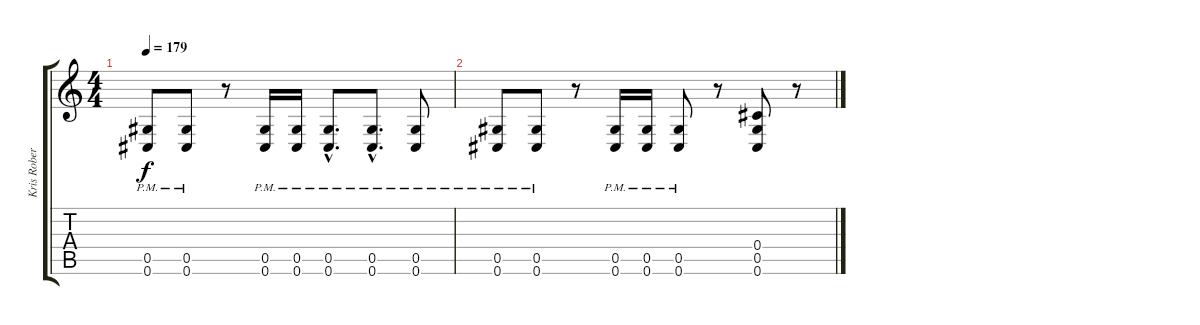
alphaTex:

\track ("Kris Roberts" "Kris Rober") {instrument overdrivenguitar}
\staff {score tabs}
\tuning (Eb4 Bb3 Gb3 Db3 Ab2 Db2) {hide}
\ts (4 4)
\tempo 179
\clef g2
\ks c
(0.5{pm} 0.6{pm}).8{dy f} (0.5{pm} 0.6{pm}).8 r.8 (0.5{pm} 0.6{pm}).16 (0.5{pm} 0.6{pm}).16 (0.5{hac pm} 0.6{hac pm}).8{d} (0.5{hac pm} 0.6{hac pm}).8{d} (0.5{pm} 0.6{pm}).8 |
(0.5{pm} 0.6{pm}).8 (0.5{pm} 0.6{pm}).8 r.8 (0.5{pm} 0.6{pm}).16 (0.5{pm} 0.6{pm}).16 (0.5{pm} 0.6{pm}).8 r.8 (0.4 0.5 0.6).8 r.8
